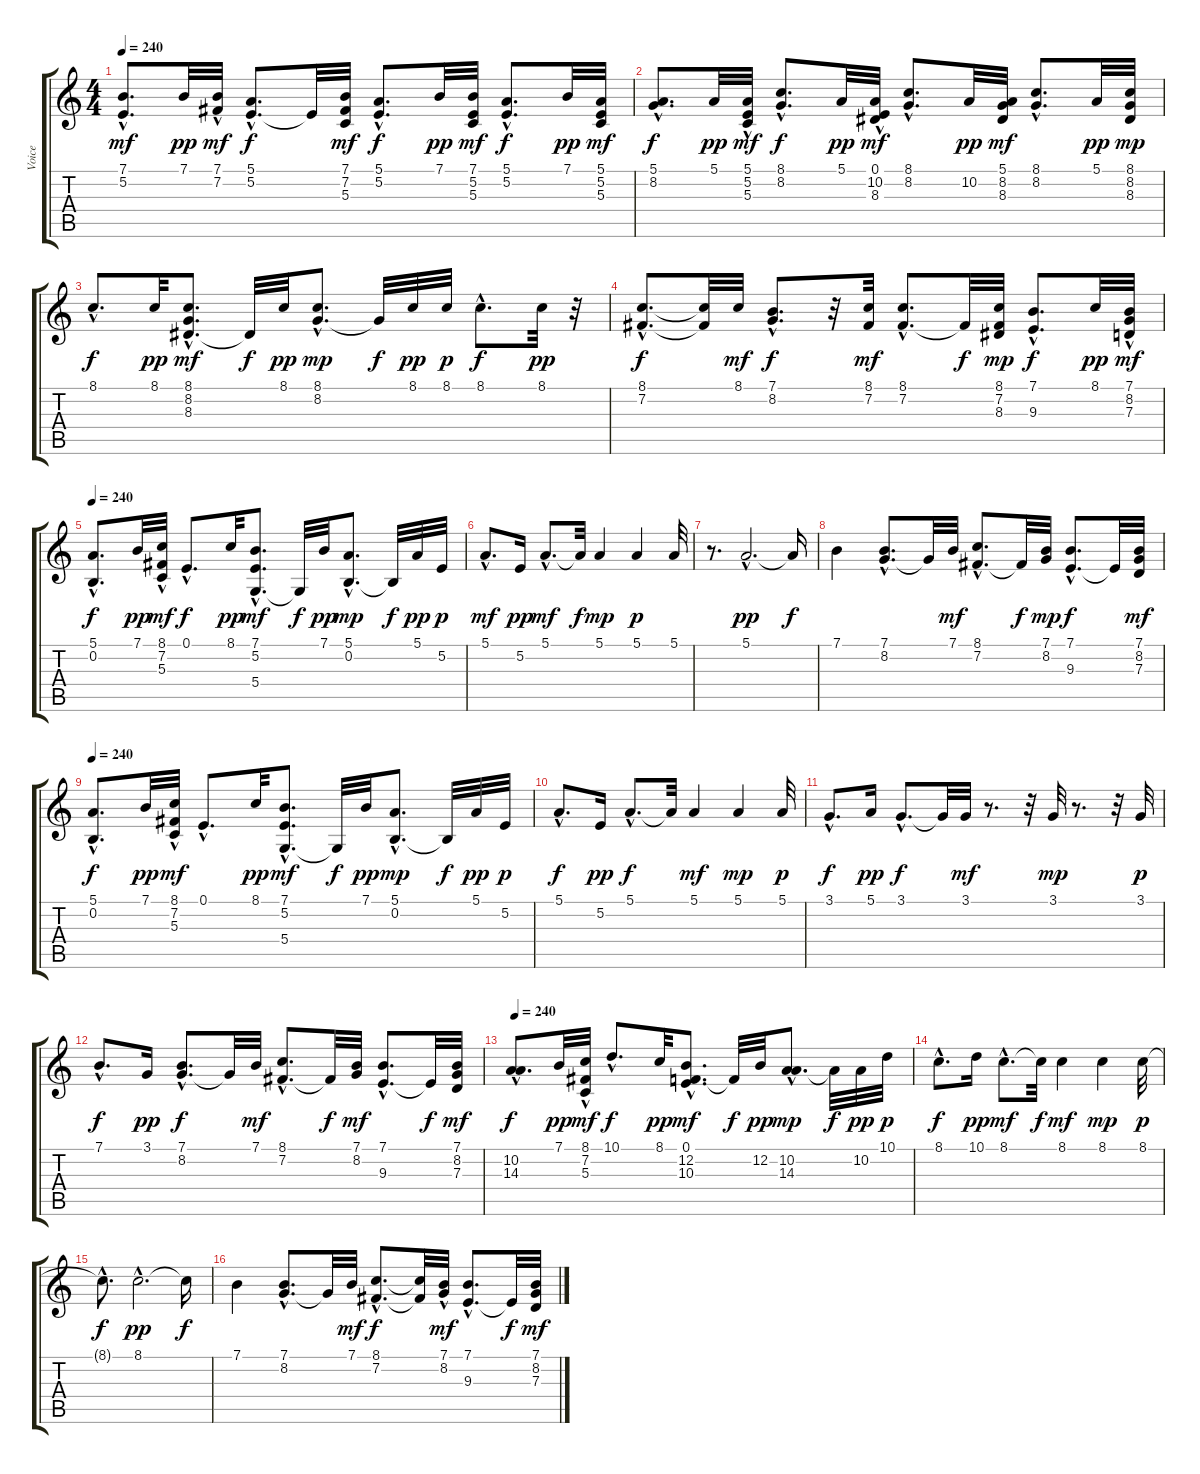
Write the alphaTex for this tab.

\track ("Voice" "Voice") {instrument lead4chiff}
\staff {score tabs}
\tuning (E4 B3 G3 D3 A2 E2) {hide}
\ts (4 4)
\tempo 240
\clef g2
\ks c
(7.1 5.2{hac}).8{d dy mf} 7.1.32{dy pp} (7.1 7.2{hac}).32{dy mf} (5.1 5.2{hac}).8{d dy f} 5.2{t}.32 (7.1 7.2 5.3).32{dy mf} (5.1 5.2{hac}).8{d dy f} 7.1.32{dy pp} (7.1 5.2 5.3).32{dy mf} (5.1 5.2{hac}).8{d dy f} 7.1.32{dy pp} (5.1 5.2 5.3).32{dy mf} |
(5.1 8.2{hac}).8{d dy f} 5.1.32{dy pp} (5.1 5.2 5.3{hac}).32{dy mf} (8.1 8.2{hac}).8{d dy f} 5.1.32{dy pp} (0.1{hac} 10.2 8.3).32{dy mf} (8.1 8.2{hac}).8{d} 10.2.32{dy pp} (5.1 8.2 8.3).32{dy mf} (8.1 8.2{hac}).8{d} 5.1.32{dy pp} (8.1 8.2 8.3).32{dy mp} |
8.1{hac}.8{d dy f} 8.1.32{dy pp} (8.1 8.2 8.3{hac}).8{d dy mf} 8.3{t}.32{dy f} 8.1.32{dy pp} (8.1 8.2{hac}).8{d dy mp} 8.2{t}.32{dy f} 8.1.32{dy pp} 8.1.32{dy p} 8.1{hac}.8{d dy f} 8.1.32{dy pp} r.32 |
(8.1{hac} 7.2{hac}).8{d dy f} (8.1{t} 7.2{t}).32 8.1.32{dy mf} (7.1 8.2{hac}).8{d dy f} r.32 (8.1 7.2).32{dy mf} (8.1 7.2{hac}).8{d} 7.2{t}.32{dy f} (8.1 7.2 8.3).32{dy mp} (7.1 9.3{hac}).8{d dy f} 8.1.32{dy pp} (7.1 8.2{hac} 7.3).32{dy mf} |
\tempo 240
(5.1 0.2{hac}).8{d dy f} 7.1.32{dy pp} (8.1 7.2{hac} 5.3).32{dy mf} 0.1{hac}.8{d dy f} 8.1.32{dy pp} (7.1 5.2 5.4{hac}).8{d dy mf} 5.4{t}.32{dy f} 7.1.32{dy pp} (5.1 0.2{hac}).8{d dy mp} 0.2{t}.32{dy f} 5.1.32{dy pp} 5.2.32{dy p} |
5.1{hac}.8{d dy mf} 5.2.16{dy pp} 5.1{hac}.8{d dy mf} 5.1{t}.32{dy f} 5.1.4{dy mp} 5.1.4{dy p} 5.1.32 |
r.8{d} 5.1{hac}.2{d dy pp} 5.1{t}.16{dy f} |
7.1.4 (7.1 8.2{hac}).8{d} 8.2{t}.32 7.1.32{dy mf} (8.1 7.2{hac}).8{d} 7.2{t}.32{dy f} (7.1 8.2).32{dy mp} (7.1 9.3{hac}).8{d dy f} 9.3{t}.32 (7.1 8.2 7.3).32{dy mf} |
\tempo 240
(5.1 0.2{hac}).8{d dy f} 7.1.32{dy pp} (8.1 7.2{hac} 5.3).32{dy mf} 0.1{hac}.8{d} 8.1.32{dy pp} (7.1 5.2 5.4{hac}).8{d dy mf} 5.4{t}.32{dy f} 7.1.32{dy pp} (5.1 0.2{hac}).8{d dy mp} 0.2{t}.32{dy f} 5.1.32{dy pp} 5.2.32{dy p} |
5.1{hac}.8{d dy f} 5.2.16{dy pp} 5.1{hac}.8{d dy f} 5.1{t}.32 5.1.4{dy mf} 5.1.4{dy mp} 5.1.32{dy p} |
3.1{hac}.8{d dy f} 5.1.16{dy pp} 3.1{hac}.8{d dy f} 3.1{t}.32 3.1.32{dy mf} r.8{d} r.32 3.1.32{dy mp} r.8{d} r.32 3.1.32{dy p} |
7.1{hac}.8{d dy f} 3.1.16{dy pp} (7.1 8.2{hac}).8{d dy f} 8.2{t}.32 7.1.32{dy mf} (8.1 7.2{hac}).8{d} 7.2{t}.32{dy f} (7.1 8.2).32{dy mf} (7.1 9.3{hac}).8{d} 9.3{t}.32{dy f} (7.1 8.2 7.3).32{dy mf} |
\tempo 240
(10.2 14.3{hac}).8{d dy f} 7.1.32{dy pp} (8.1 7.2{hac} 5.3).32{dy mf} 10.1{hac}.8{d dy f} 8.1.32{dy pp} (0.1 12.2 10.3{hac}).8{d dy mf} 10.3{t}.32{dy f} 12.2.32{dy pp} (10.2 14.3{hac}).8{d dy mp} 14.3{t}.32{dy f} 10.2.32{dy pp} 10.1.32{dy p} |
8.1{hac}.8{d dy f} 10.1.16{dy pp} 8.1{hac}.8{d dy mf} 8.1{t}.32{dy f} 8.1.4{dy mf} 8.1.4{dy mp} 8.1.32{dy p} |
8.1{hac t}.8{d dy f} 8.1{hac}.2{d dy pp} 8.1{t}.16{dy f} |
7.1.4 (7.1 8.2{hac}).8{d} 8.2{t}.32 7.1.32{dy mf} (8.1{hac} 7.2{hac}).8{d dy f} (8.1{t} 7.2{t}).32 (7.1 8.2{hac}).32{dy mf} (7.1 9.3{hac}).8{d} 9.3{t}.32{dy f} (7.1 8.2 7.3).32{dy mf}
